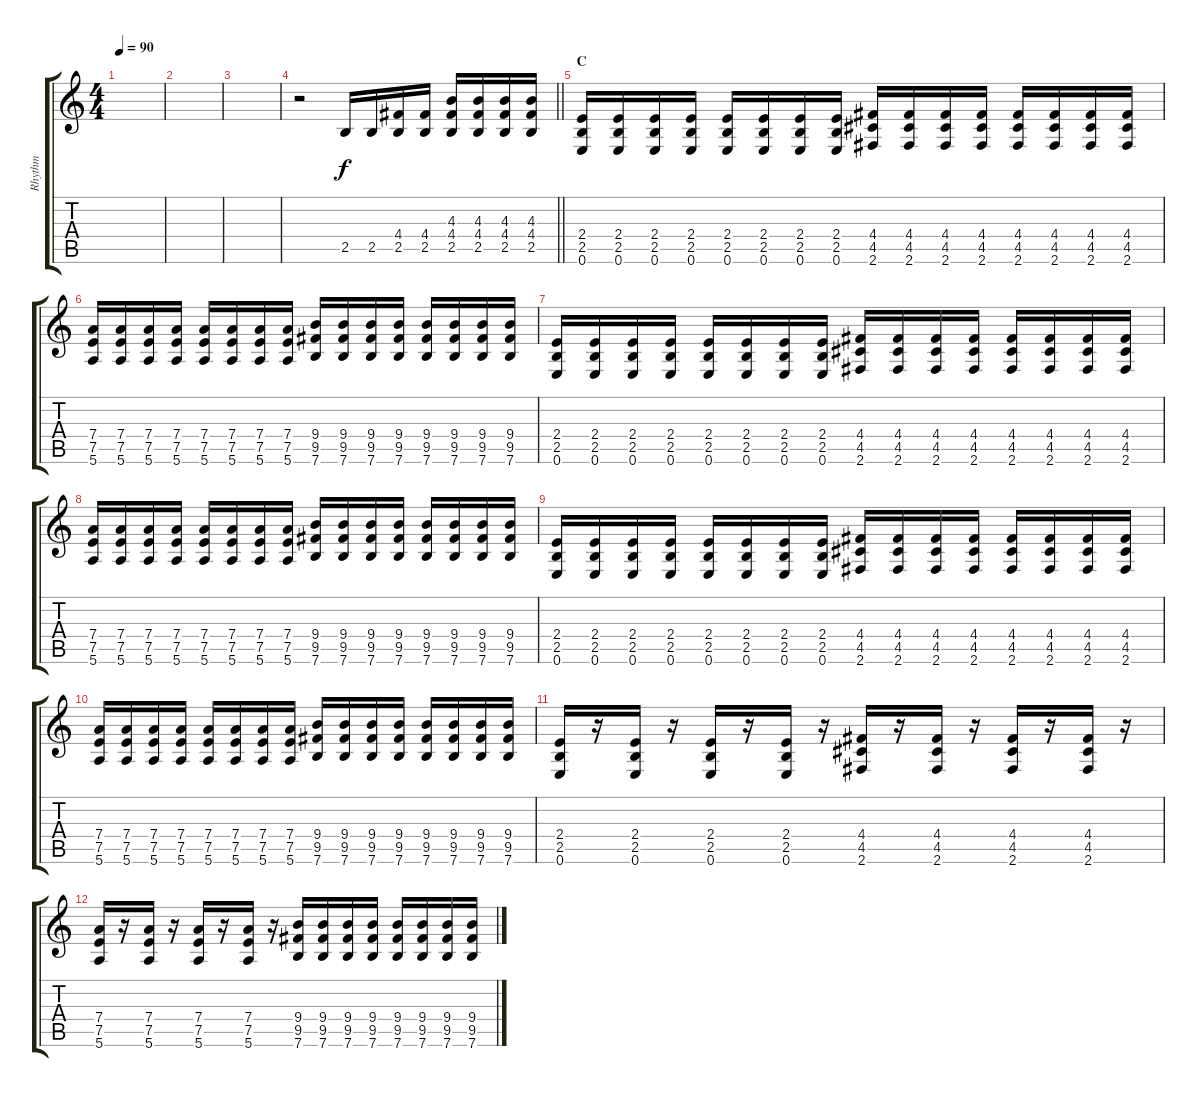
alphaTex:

\track ("Rhythm" "Rhythm") {instrument overdrivenguitar}
\staff {score tabs}
\tuning (E4 B3 G3 D3 A2 E2) {hide}
\ts (4 4)
\tempo 90
\clef g2
\ks c
|
|
|
\barLineRight lightlight
r.2 2.5.16 2.5.16 (4.4 2.5).16 (4.4 2.5).16 (4.3 4.4 2.5).16 (4.3 4.4 2.5).16 (4.3 4.4 2.5).16 (4.3 4.4 2.5).16 |
\section ("" "C")
(2.4 2.5 0.6).16 (2.4 2.5 0.6).16 (2.4 2.5 0.6).16 (2.4 2.5 0.6).16 (2.4 2.5 0.6).16 (2.4 2.5 0.6).16 (2.4 2.5 0.6).16 (2.4 2.5 0.6).16 (4.4 4.5 2.6).16 (4.4 4.5 2.6).16 (4.4 4.5 2.6).16 (4.4 4.5 2.6).16 (4.4 4.5 2.6).16 (4.4 4.5 2.6).16 (4.4 4.5 2.6).16 (4.4 4.5 2.6).16 |
(7.4 7.5 5.6).16 (7.4 7.5 5.6).16 (7.4 7.5 5.6).16 (7.4 7.5 5.6).16 (7.4 7.5 5.6).16 (7.4 7.5 5.6).16 (7.4 7.5 5.6).16 (7.4 7.5 5.6).16 (9.4 9.5 7.6).16 (9.4 9.5 7.6).16 (9.4 9.5 7.6).16 (9.4 9.5 7.6).16 (9.4 9.5 7.6).16 (9.4 9.5 7.6).16 (9.4 9.5 7.6).16 (9.4 9.5 7.6).16 |
(2.4 2.5 0.6).16 (2.4 2.5 0.6).16 (2.4 2.5 0.6).16 (2.4 2.5 0.6).16 (2.4 2.5 0.6).16 (2.4 2.5 0.6).16 (2.4 2.5 0.6).16 (2.4 2.5 0.6).16 (4.4 4.5 2.6).16 (4.4 4.5 2.6).16 (4.4 4.5 2.6).16 (4.4 4.5 2.6).16 (4.4 4.5 2.6).16 (4.4 4.5 2.6).16 (4.4 4.5 2.6).16 (4.4 4.5 2.6).16 |
(7.4 7.5 5.6).16 (7.4 7.5 5.6).16 (7.4 7.5 5.6).16 (7.4 7.5 5.6).16 (7.4 7.5 5.6).16 (7.4 7.5 5.6).16 (7.4 7.5 5.6).16 (7.4 7.5 5.6).16 (9.4 9.5 7.6).16 (9.4 9.5 7.6).16 (9.4 9.5 7.6).16 (9.4 9.5 7.6).16 (9.4 9.5 7.6).16 (9.4 9.5 7.6).16 (9.4 9.5 7.6).16 (9.4 9.5 7.6).16 |
(2.4 2.5 0.6).16 (2.4 2.5 0.6).16 (2.4 2.5 0.6).16 (2.4 2.5 0.6).16 (2.4 2.5 0.6).16 (2.4 2.5 0.6).16 (2.4 2.5 0.6).16 (2.4 2.5 0.6).16 (4.4 4.5 2.6).16 (4.4 4.5 2.6).16 (4.4 4.5 2.6).16 (4.4 4.5 2.6).16 (4.4 4.5 2.6).16 (4.4 4.5 2.6).16 (4.4 4.5 2.6).16 (4.4 4.5 2.6).16 |
(7.4 7.5 5.6).16 (7.4 7.5 5.6).16 (7.4 7.5 5.6).16 (7.4 7.5 5.6).16 (7.4 7.5 5.6).16 (7.4 7.5 5.6).16 (7.4 7.5 5.6).16 (7.4 7.5 5.6).16 (9.4 9.5 7.6).16 (9.4 9.5 7.6).16 (9.4 9.5 7.6).16 (9.4 9.5 7.6).16 (9.4 9.5 7.6).16 (9.4 9.5 7.6).16 (9.4 9.5 7.6).16 (9.4 9.5 7.6).16 |
(2.4 2.5 0.6).16 r.16 (2.4 2.5 0.6).16 r.16 (2.4 2.5 0.6).16 r.16 (2.4 2.5 0.6).16 r.16 (4.4 4.5 2.6).16 r.16 (4.4 4.5 2.6).16 r.16 (4.4 4.5 2.6).16 r.16 (4.4 4.5 2.6).16 r.16 |
(7.4 7.5 5.6).16 r.16 (7.4 7.5 5.6).16 r.16 (7.4 7.5 5.6).16 r.16 (7.4 7.5 5.6).16 r.16 (9.4 9.5 7.6).16 (9.4 9.5 7.6).16 (9.4 9.5 7.6).16 (9.4 9.5 7.6).16 (9.4 9.5 7.6).16 (9.4 9.5 7.6).16 (9.4 9.5 7.6).16 (9.4 9.5 7.6).16
